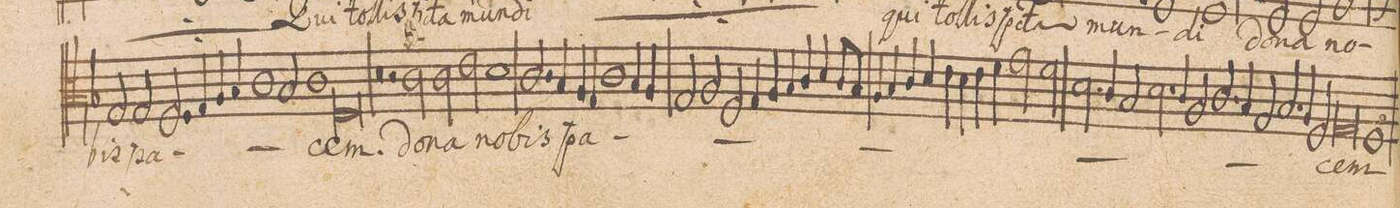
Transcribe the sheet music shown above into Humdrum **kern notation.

**kern	**text
*I"TENOR. 1mo.	*
*clefC3	*
*k[b-]	*
*met(c|)	*
*M2/1	*
2G/	-bis
2G/	pa-
=63-	=63-
2.F/	.
4G/	.
4A/	.
4B-/	.
1c\	.
=64-	=64-
2B-/	.
1c\	.
=65-	=65-
0F/	-cem.
=66-	=66-
0r	.
=67-	=67-
2r	.
2c\	do-
2c\	-na
2e\	no-
=68-	=68-
1d\	-bis
2.c/	pa-
4B-/	.
=69-	=69-
4A/	.
4G/	.
1c\	.
4B-/	.
4A/	.
=70-	=70-
2G/	.
2A/	.
2F/	.
4G/	.
4A/	.
=71-	=71-
4B-/	.
4c/	.
4d/	.
8c/L	.
8B-/J	.
4A/	.
4B-/	.
4c/	.
4d/	.
=72-	=72-
4e\	.
4d\	.
4e\	.
4f\	.
2g\	.
2f\	.
=73-	=73-
2.d\	.
4c/	.
2B-/	.
2.d\	.
=74-	=74-
4c/	.
2A/	.
2.c/	.
4B-/	.
=75-	=75-
2G/	.
2.B-/	.
4A/	.
2F/	.
=76-	=76-
0G/	.
=77-	=77-
1F/	-cem
*-	*-
